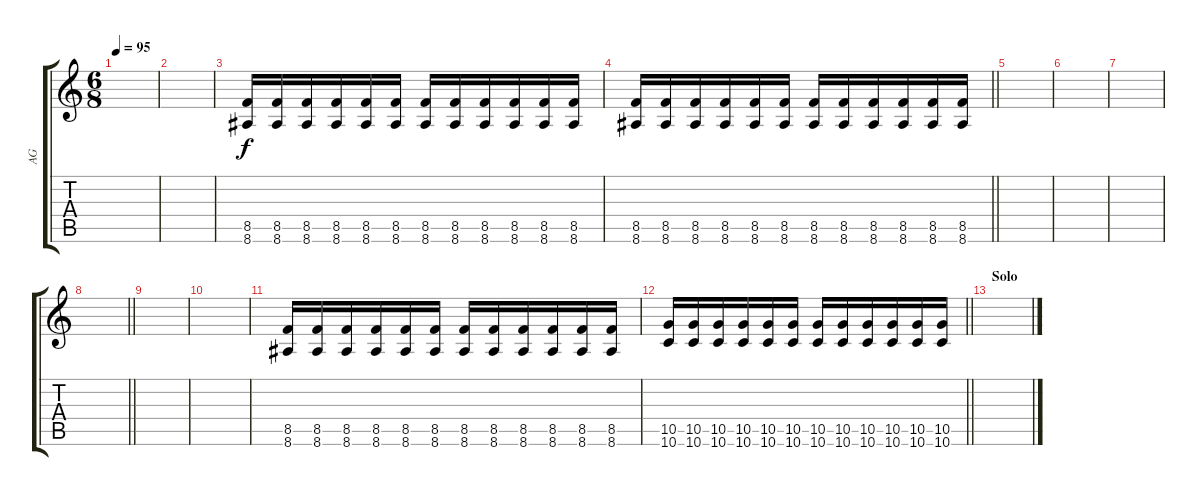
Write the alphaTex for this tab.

\track ("AG" "AG") {instrument distortionguitar}
\staff {score tabs}
\tuning (E4 B3 G3 D3 A2 D2) {hide}
\ts (6 8)
\tempo 95
\clef g2
\ks c
|
|
(8.5 8.6).16 (8.5 8.6).16 (8.5 8.6).16 (8.5 8.6).16 (8.5 8.6).16 (8.5 8.6).16 (8.5 8.6).16 (8.5 8.6).16 (8.5 8.6).16 (8.5 8.6).16 (8.5 8.6).16 (8.5 8.6).16 |
\barLineRight lightlight
(8.5 8.6).16 (8.5 8.6).16 (8.5 8.6).16 (8.5 8.6).16 (8.5 8.6).16 (8.5 8.6).16 (8.5 8.6).16 (8.5 8.6).16 (8.5 8.6).16 (8.5 8.6).16 (8.5 8.6).16 (8.5 8.6).16 |
|
|
|
\barLineRight lightlight
|
|
|
(8.5 8.6).16 (8.5 8.6).16 (8.5 8.6).16 (8.5 8.6).16 (8.5 8.6).16 (8.5 8.6).16 (8.5 8.6).16 (8.5 8.6).16 (8.5 8.6).16 (8.5 8.6).16 (8.5 8.6).16 (8.5 8.6).16 |
\barLineRight lightlight
(10.5 10.6).16 (10.5 10.6).16 (10.5 10.6).16 (10.5 10.6).16 (10.5 10.6).16 (10.5 10.6).16 (10.5 10.6).16 (10.5 10.6).16 (10.5 10.6).16 (10.5 10.6).16 (10.5 10.6).16 (10.5 10.6).16 |
\section ("" "Solo")
